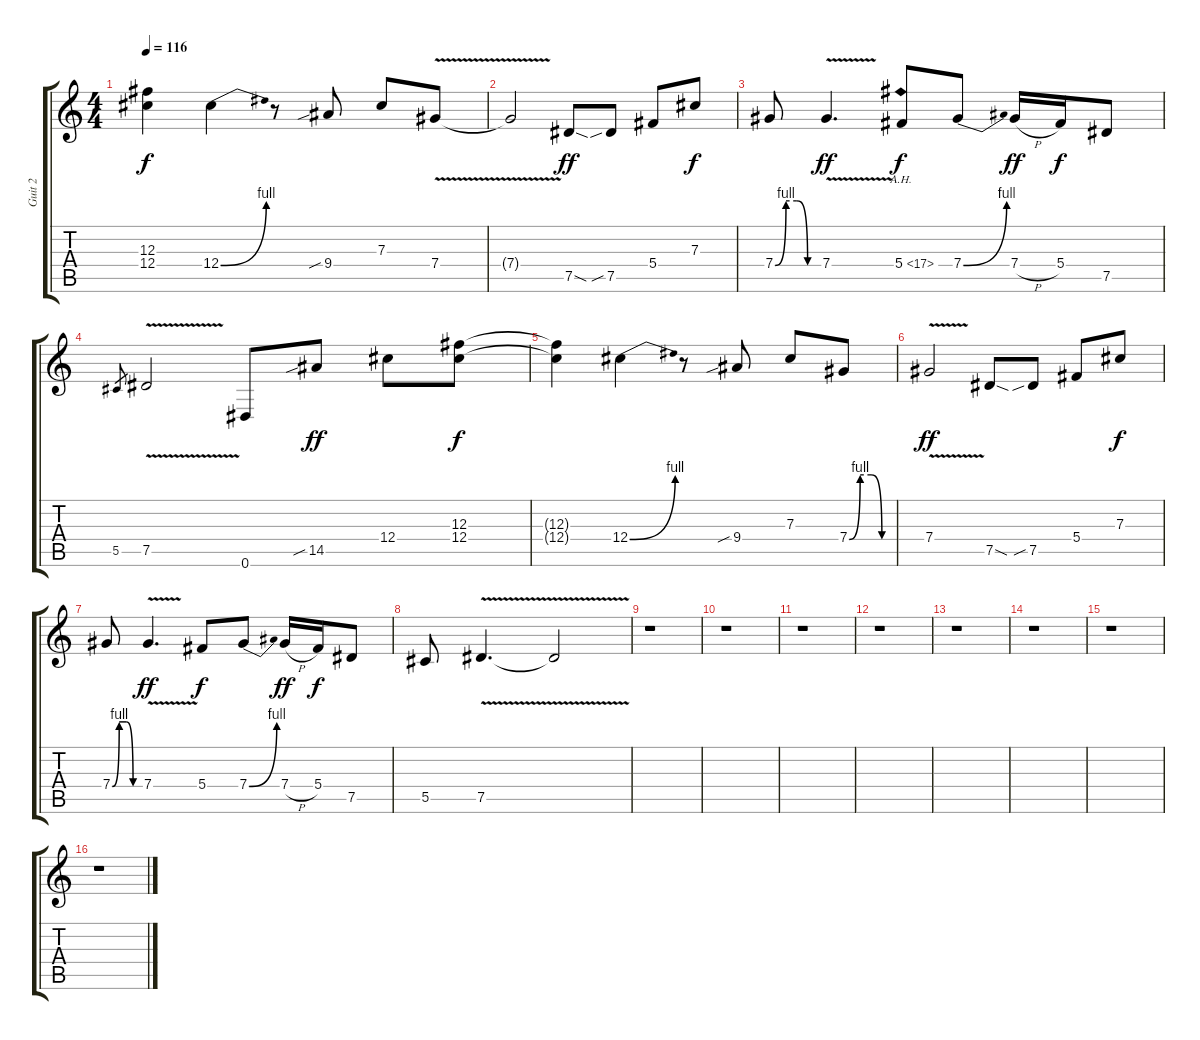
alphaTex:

\track ("Guit 2" "Guit 2") {instrument distortionguitar}
\staff {score tabs}
\tuning (Eb4 Bb3 Gb3 Db3 Ab2 Eb2) {hide}
\ts (4 4)
\tempo 116
\clef g2
\ks c
(12.3{t} 12.4{t}).4{dy f} 12.4{be (bend 0 0 60 4)}.4 r.8 9.4{sib}.8 7.3.8 7.4{v}.8 |
7.4{t}.2 7.5{sod}.8{dy ff} 7.5{sib}.8 5.4.8 7.3.8{dy f} |
7.4{be (custom 0 0 15 4 30 4 45 0 60 0)}.8 7.4{v}.4{d dy ff} 5.4{ah 12}.8{dy f} 7.4{be (bend 0 0 60 4)}.8 7.4{h}.16{dy ff} 5.4.16{dy f} 7.5.8 |
5.5.8{gr} 7.5{v}.2 0.6.8 14.5{sib}.8{dy ff} 12.4.8 (12.3 12.4).8{dy f} |
(12.3{t} 12.4{t}).4 12.4{be (bend 0 0 60 4)}.4 r.8 9.4{sib}.8 7.3.8 7.4{be (custom 0 0 15 4 30 4 45 0 60 0)}.8 |
7.4{v}.2{dy ff} 7.5{sod}.8 7.5{sib}.8 5.4.8 7.3.8{dy f} |
7.4{be (custom 0 0 15 4 30 4 45 0 60 0)}.8 7.4{v}.4{d dy ff} 5.4.8{dy f} 7.4{be (bend 0 0 60 4)}.8 7.4{h}.16{dy ff} 5.4.16{dy f} 7.5.8 |
5.5.8 7.5{v}.4{d} 7.5{t}.2 |
r.1 |
r.1 |
r.1 |
r.1 |
r.1 |
r.1 |
r.1 |
r.1
